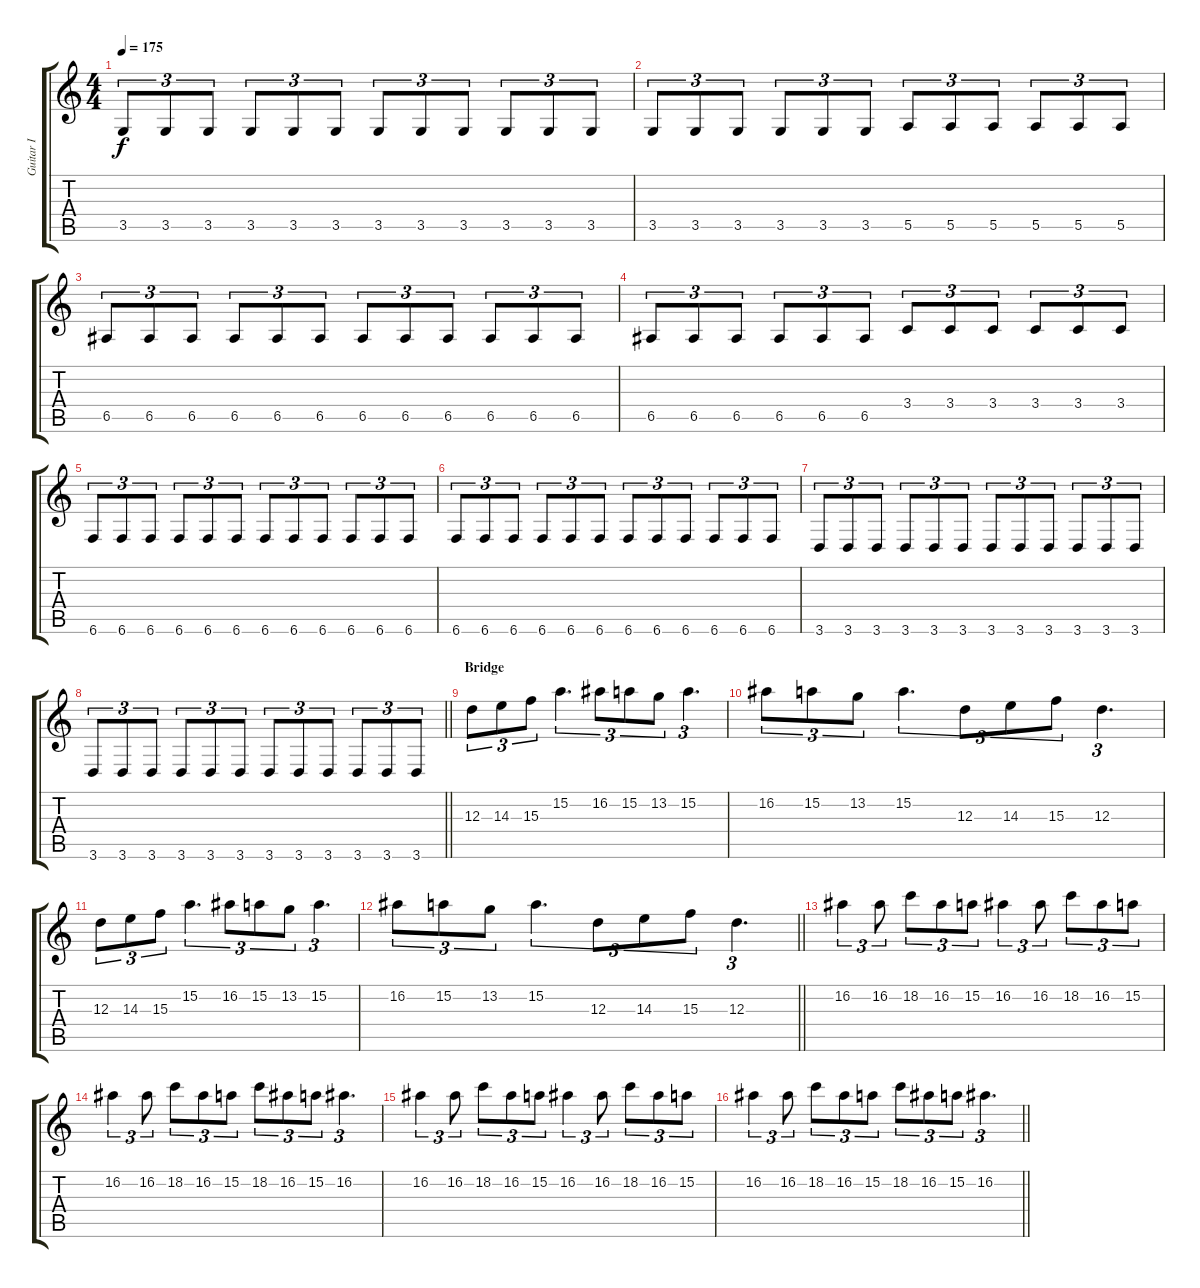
\track ("Guitar I" "Guitar I") {instrument distortionguitar}
\staff {score tabs}
\tuning (B3 Gb3 D3 A2 E2 B1) {hide}
\ts (4 4)
\section ("" "")
\tempo 175
\clef g2
\ks c
3.5.8{tu (3 2) dy f} 3.5.8{tu (3 2)} 3.5.8{tu (3 2)} 3.5.8{tu (3 2)} 3.5.8{tu (3 2)} 3.5.8{tu (3 2)} 3.5.8{tu (3 2)} 3.5.8{tu (3 2)} 3.5.8{tu (3 2)} 3.5.8{tu (3 2)} 3.5.8{tu (3 2)} 3.5.8{tu (3 2)} |
3.5.8{tu (3 2)} 3.5.8{tu (3 2)} 3.5.8{tu (3 2)} 3.5.8{tu (3 2)} 3.5.8{tu (3 2)} 3.5.8{tu (3 2)} 5.5.8{tu (3 2)} 5.5.8{tu (3 2)} 5.5.8{tu (3 2)} 5.5.8{tu (3 2)} 5.5.8{tu (3 2)} 5.5.8{tu (3 2)} |
6.5.8{tu (3 2)} 6.5.8{tu (3 2)} 6.5.8{tu (3 2)} 6.5.8{tu (3 2)} 6.5.8{tu (3 2)} 6.5.8{tu (3 2)} 6.5.8{tu (3 2)} 6.5.8{tu (3 2)} 6.5.8{tu (3 2)} 6.5.8{tu (3 2)} 6.5.8{tu (3 2)} 6.5.8{tu (3 2)} |
6.5.8{tu (3 2)} 6.5.8{tu (3 2)} 6.5.8{tu (3 2)} 6.5.8{tu (3 2)} 6.5.8{tu (3 2)} 6.5.8{tu (3 2)} 3.4.8{tu (3 2)} 3.4.8{tu (3 2)} 3.4.8{tu (3 2)} 3.4.8{tu (3 2)} 3.4.8{tu (3 2)} 3.4.8{tu (3 2)} |
6.6.8{tu (3 2)} 6.6.8{tu (3 2)} 6.6.8{tu (3 2)} 6.6.8{tu (3 2)} 6.6.8{tu (3 2)} 6.6.8{tu (3 2)} 6.6.8{tu (3 2)} 6.6.8{tu (3 2)} 6.6.8{tu (3 2)} 6.6.8{tu (3 2)} 6.6.8{tu (3 2)} 6.6.8{tu (3 2)} |
6.6.8{tu (3 2)} 6.6.8{tu (3 2)} 6.6.8{tu (3 2)} 6.6.8{tu (3 2)} 6.6.8{tu (3 2)} 6.6.8{tu (3 2)} 6.6.8{tu (3 2)} 6.6.8{tu (3 2)} 6.6.8{tu (3 2)} 6.6.8{tu (3 2)} 6.6.8{tu (3 2)} 6.6.8{tu (3 2)} |
3.6.8{tu (3 2)} 3.6.8{tu (3 2)} 3.6.8{tu (3 2)} 3.6.8{tu (3 2)} 3.6.8{tu (3 2)} 3.6.8{tu (3 2)} 3.6.8{tu (3 2)} 3.6.8{tu (3 2)} 3.6.8{tu (3 2)} 3.6.8{tu (3 2)} 3.6.8{tu (3 2)} 3.6.8{tu (3 2)} |
\barLineRight lightlight
3.6.8{tu (3 2)} 3.6.8{tu (3 2)} 3.6.8{tu (3 2)} 3.6.8{tu (3 2)} 3.6.8{tu (3 2)} 3.6.8{tu (3 2)} 3.6.8{tu (3 2)} 3.6.8{tu (3 2)} 3.6.8{tu (3 2)} 3.6.8{tu (3 2)} 3.6.8{tu (3 2)} 3.6.8{tu (3 2)} |
\section ("" "Bridge")
12.3.8{tu (3 2)} 14.3.8{tu (3 2)} 15.3.8{tu (3 2)} 15.2.4{d tu (3 2)} 16.2.8{tu (3 2)} 15.2.8{tu (3 2)} 13.2.8{tu (3 2)} 15.2.4{d tu (3 2)} |
16.2.8{tu (3 2)} 15.2.8{tu (3 2)} 13.2.8{tu (3 2)} 15.2.4{d tu (3 2)} 12.3.8{tu (3 2)} 14.3.8{tu (3 2)} 15.3.8{tu (3 2)} 12.3.4{d tu (3 2)} |
12.3.8{tu (3 2)} 14.3.8{tu (3 2)} 15.3.8{tu (3 2)} 15.2.4{d tu (3 2)} 16.2.8{tu (3 2)} 15.2.8{tu (3 2)} 13.2.8{tu (3 2)} 15.2.4{d tu (3 2)} |
\barLineRight lightlight
16.2.8{tu (3 2)} 15.2.8{tu (3 2)} 13.2.8{tu (3 2)} 15.2.4{d tu (3 2)} 12.3.8{tu (3 2)} 14.3.8{tu (3 2)} 15.3.8{tu (3 2)} 12.3.4{d tu (3 2)} |
\section ("" "")
16.2.4{tu (3 2)} 16.2.8{tu (3 2)} 18.2.8{tu (3 2)} 16.2.8{tu (3 2)} 15.2.8{tu (3 2)} 16.2.4{tu (3 2)} 16.2.8{tu (3 2)} 18.2.8{tu (3 2)} 16.2.8{tu (3 2)} 15.2.8{tu (3 2)} |
16.2.4{tu (3 2)} 16.2.8{tu (3 2)} 18.2.8{tu (3 2)} 16.2.8{tu (3 2)} 15.2.8{tu (3 2)} 18.2.8{tu (3 2)} 16.2.8{tu (3 2)} 15.2.8{tu (3 2)} 16.2.4{d tu (3 2)} |
16.2.4{tu (3 2)} 16.2.8{tu (3 2)} 18.2.8{tu (3 2)} 16.2.8{tu (3 2)} 15.2.8{tu (3 2)} 16.2.4{tu (3 2)} 16.2.8{tu (3 2)} 18.2.8{tu (3 2)} 16.2.8{tu (3 2)} 15.2.8{tu (3 2)} |
\barLineRight lightlight
16.2.4{tu (3 2)} 16.2.8{tu (3 2)} 18.2.8{tu (3 2)} 16.2.8{tu (3 2)} 15.2.8{tu (3 2)} 18.2.8{tu (3 2)} 16.2.8{tu (3 2)} 15.2.8{tu (3 2)} 16.2.4{d tu (3 2)}
